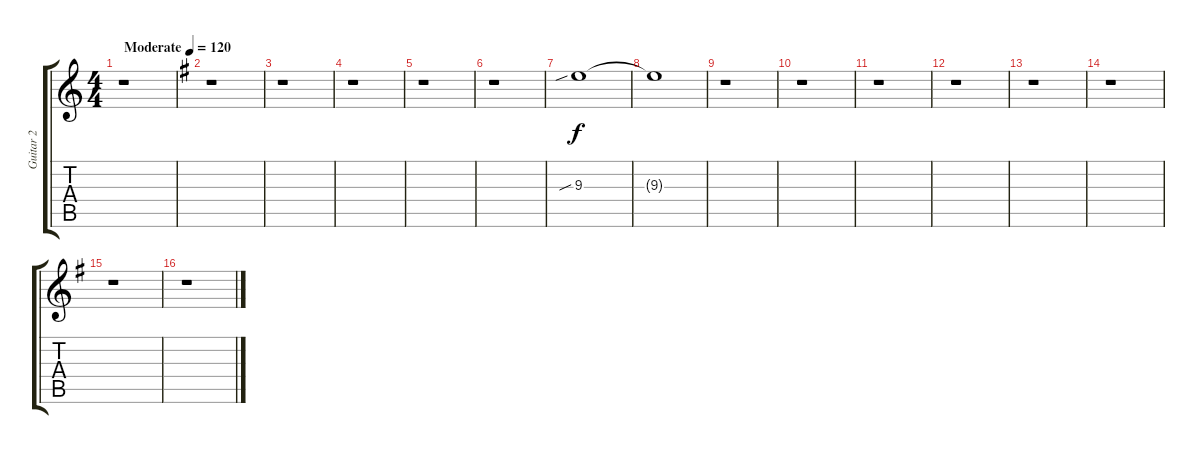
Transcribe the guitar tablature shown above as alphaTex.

\track ("Guitar 2" "Guitar 2") {instrument electricguitarclean}
\staff {score tabs}
\tuning (E4 B3 G3 D3 A2 E2) {hide}
\ts (4 4)
\tempo (120 "Moderate")
\clef g2
\ks c
r.1{dy f instrument electricguitarclean} |
\ks g
r.1 |
r.1 |
r.1 |
r.1 |
r.1 |
9.3{sib}.1 |
9.3{t}.1 |
r.1 |
r.1 |
r.1 |
r.1 |
r.1 |
r.1 |
r.1 |
r.1
